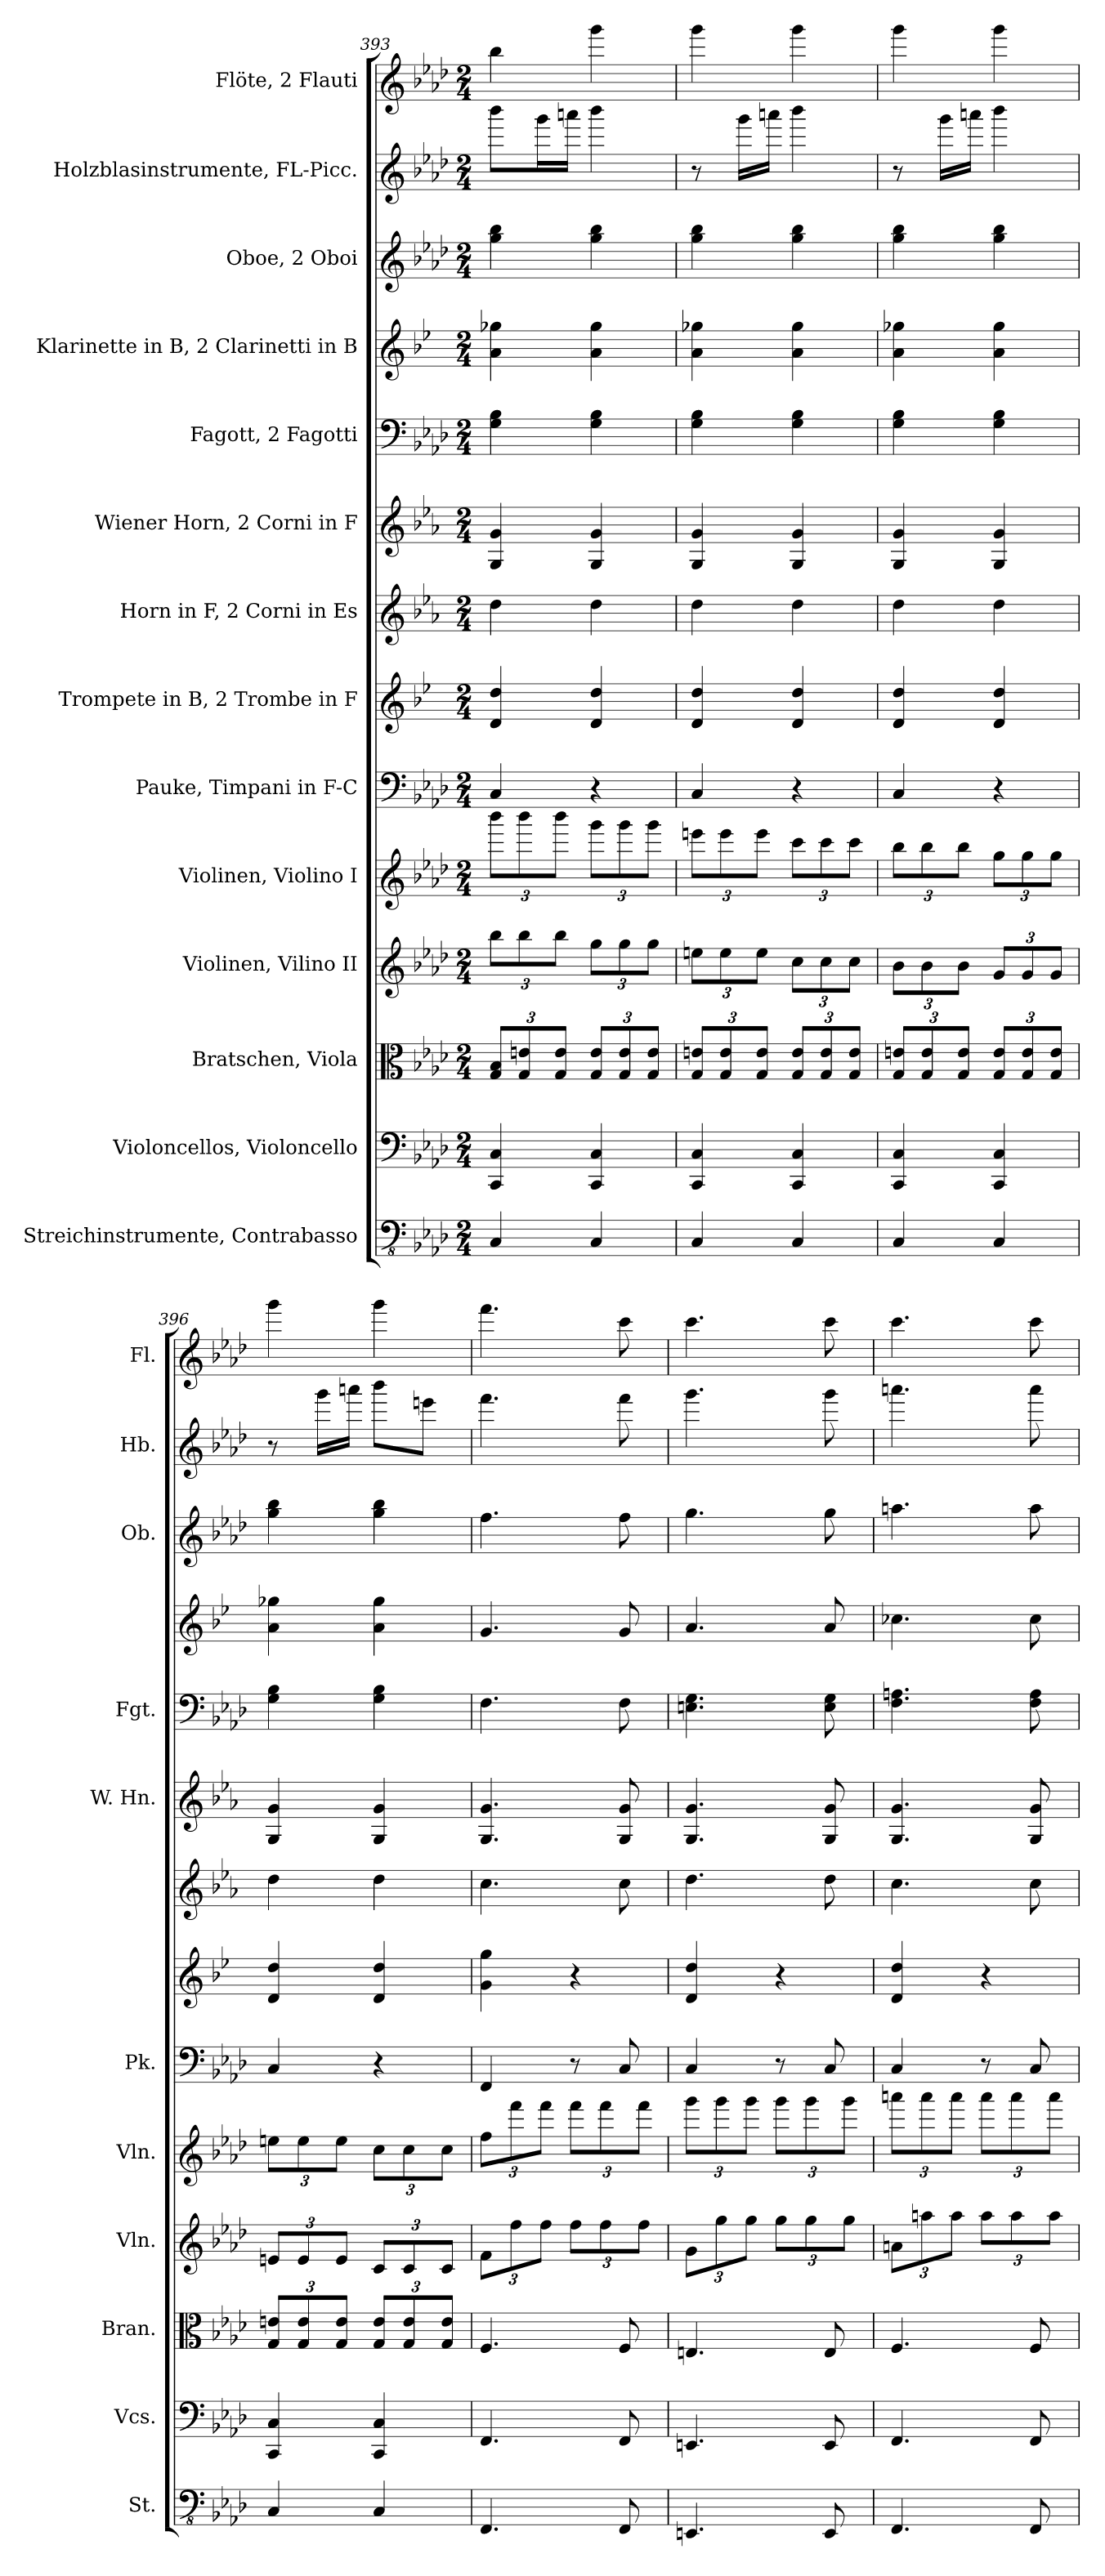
**kern	**kern	**kern	**kern	**kern	**kern	**kern	**kern	**kern	**kern	**kern	**kern	**kern	**kern
*part14	*part13	*part12	*part11	*part10	*part9	*part8	*part7	*part6	*part5	*part4	*part3	*part2	*part1
*staff14	*staff13	*staff12	*staff11	*staff10	*staff9	*staff8	*staff7	*staff6	*staff5	*staff4	*staff3	*staff2	*staff1
*I"Streichinstrumente, Contrabasso	*I"Violoncellos, Violoncello	*I"Bratschen, Viola	*I"Violinen, Vilino II	*I"Violinen, Violino I	*I"Pauke, Timpani in F-C	*I"Trompete in B, 2 Trombe in F	*I"Horn in F, 2 Corni in Es	*I"Wiener Horn, 2 Corni in F	*I"Fagott, 2 Fagotti	*I"Klarinette in B, 2 Clarinetti in B	*I"Oboe, 2 Oboi	*I"Holzblasinstrumente, FL-Picc.	*I"Flöte, 2 Flauti
*I'St.	*I'Vcs.	*I'Bran.	*I'Vln.	*I'Vln.	*I'Pk.	*	*	*I'W. Hn.	*I'Fgt.	*	*I'Ob.	*I'Hb.	*I'Fl.
*clefFv4	*clefF4	*clefC3	*clefG2	*clefG2	*clefF4	*clefG2	*clefG2	*clefG2	*clefF4	*clefG2	*clefG2	*clefG2	*clefG2
*	*	*	*	*	*	*ITrd1c2	*ITrd4c7	*ITrd4c7	*	*ITrd1c2	*	*	*
*k[b-e-a-d-]	*k[b-e-a-d-]	*k[b-e-a-d-]	*k[b-e-a-d-]	*k[b-e-a-d-]	*k[b-e-a-d-]	*k[b-e-a-d-]	*k[b-e-a-d-]	*k[b-e-a-d-]	*k[b-e-a-d-]	*k[b-e-a-d-]	*k[b-e-a-d-]	*k[b-e-a-d-]	*k[b-e-a-d-]
*M2/4	*M2/4	*M2/4	*M2/4	*M2/4	*M2/4	*M2/4	*M2/4	*M2/4	*M2/4	*M2/4	*M2/4	*M2/4	*M2/4
*	*	*Xbrackettup	*Xbrackettup	*Xbrackettup	*	*	*	*	*	*	*	*	*
=393	=393	=393	=393	=393	=393	=393	=393	=393	=393	=393	=393	=393	=393
4CC/	4CC/ 4C/	12G/ 12B-/L	12bb-\L	12bbb-\L	4C/	4c/ 4cc/	4g\	4C/ 4c/	4G\ 4B-\	4g\ 4ff-X\	4gg\ 4bb-\	8bbb-\L	4bb-\
.	.	12G/ 12en/	12bb-\	12bbb-\	.	.	.	.	.	.	.	.	.
.	.	.	.	.	.	.	.	.	.	.	.	16ggg\L	.
.	.	12G/ 12e/J	12bb-\J	12bbb-\J	.	.	.	.	.	.	.	.	.
.	.	.	.	.	.	.	.	.	.	.	.	16aaan\JJ	.
4CC/	4CC/ 4C/	12G/ 12e/L	12gg\L	12ggg\L	4r	4c/ 4cc/	4g\	4C/ 4c/	4G\ 4B-\	4g\ 4ff-\	4gg\ 4bb-\	4bbb-\	4ggg\
.	.	12G/ 12e/	12gg\	12ggg\	.	.	.	.	.	.	.	.	.
.	.	12G/ 12e/J	12gg\J	12ggg\J	.	.	.	.	.	.	.	.	.
=394	=394	=394	=394	=394	=394	=394	=394	=394	=394	=394	=394	=394	=394
4CC/	4CC/ 4C/	12G/ 12en/L	12een\L	12eeen\L	4C/	4c/ 4cc/	4g\	4C/ 4c/	4G\ 4B-\	4g\ 4ff-X\	4gg\ 4bb-\	8r	4ggg\
.	.	12G/ 12e/	12ee\	12eee\	.	.	.	.	.	.	.	.	.
.	.	.	.	.	.	.	.	.	.	.	.	16ggg\LL	.
.	.	12G/ 12e/J	12ee\J	12eee\J	.	.	.	.	.	.	.	.	.
.	.	.	.	.	.	.	.	.	.	.	.	16aaan\JJ	.
4CC/	4CC/ 4C/	12G/ 12e/L	12cc\L	12ccc\L	4r	4c/ 4cc/	4g\	4C/ 4c/	4G\ 4B-\	4g\ 4ff-\	4gg\ 4bb-\	4bbb-\	4ggg\
.	.	12G/ 12e/	12cc\	12ccc\	.	.	.	.	.	.	.	.	.
.	.	12G/ 12e/J	12cc\J	12ccc\J	.	.	.	.	.	.	.	.	.
!!LO:PB:g=z
=395	=395	=395	=395	=395	=395	=395	=395	=395	=395	=395	=395	=395	=395
4CC/	4CC/ 4C/	12G/ 12en/L	12b-\L	12bb-\L	4C/	4c/ 4cc/	4g\	4C/ 4c/	4G\ 4B-\	4g\ 4ff-X\	4gg\ 4bb-\	8r	4ggg\
.	.	12G/ 12e/	12b-\	12bb-\	.	.	.	.	.	.	.	.	.
.	.	.	.	.	.	.	.	.	.	.	.	16ggg\LL	.
.	.	12G/ 12e/J	12b-\J	12bb-\J	.	.	.	.	.	.	.	.	.
.	.	.	.	.	.	.	.	.	.	.	.	16aaan\JJ	.
4CC/	4CC/ 4C/	12G/ 12e/L	12g/L	12gg\L	4r	4c/ 4cc/	4g\	4C/ 4c/	4G\ 4B-\	4g\ 4ff-\	4gg\ 4bb-\	4bbb-\	4ggg\
.	.	12G/ 12e/	12g/	12gg\	.	.	.	.	.	.	.	.	.
.	.	12G/ 12e/J	12g/J	12gg\J	.	.	.	.	.	.	.	.	.
=396	=396	=396	=396	=396	=396	=396	=396	=396	=396	=396	=396	=396	=396
4CC/	4CC/ 4C/	12G/ 12en/L	12en/L	12een\L	4C/	4c/ 4cc/	4g\	4C/ 4c/	4G\ 4B-\	4g\ 4ff-X\	4gg\ 4bb-\	8r	4ggg\
.	.	12G/ 12e/	12e/	12ee\	.	.	.	.	.	.	.	.	.
.	.	.	.	.	.	.	.	.	.	.	.	16ggg\LL	.
.	.	12G/ 12e/J	12e/J	12ee\J	.	.	.	.	.	.	.	.	.
.	.	.	.	.	.	.	.	.	.	.	.	16aaan\JJ	.
4CC/	4CC/ 4C/	12G/ 12e/L	12c/L	12cc\L	4r	4c/ 4cc/	4g\	4C/ 4c/	4G\ 4B-\	4g\ 4ff-\	4gg\ 4bb-\	8bbb-\L	4ggg\
.	.	12G/ 12e/	12c/	12cc\	.	.	.	.	.	.	.	.	.
.	.	.	.	.	.	.	.	.	.	.	.	8eeen\J	.
.	.	12G/ 12e/J	12c/J	12cc\J	.	.	.	.	.	.	.	.	.
=397	=397	=397	=397	=397	=397	=397	=397	=397	=397	=397	=397	=397	=397
4.FFF/	4.FF/	4.F/	12f\L	12ff\L	4FF/	4f\ 4ff\	4.f\	4.C/ 4.c/	4.F\	4.f/	4.ff\	4.fff\	4.fff\
.	.	.	12ff\	12fff\	.	.	.	.	.	.	.	.	.
.	.	.	12ff\J	12fff\J	.	.	.	.	.	.	.	.	.
.	.	.	12ff\L	12fff\L	8r	4r	.	.	.	.	.	.	.
.	.	.	12ff\	12fff\	.	.	.	.	.	.	.	.	.
8FFF/	8FF/	8F/	.	.	8C/	.	8f\	8C/ 8c/	8F\	8f/	8ff\	8fff\	8ccc\
.	.	.	12ff\J	12fff\J	.	.	.	.	.	.	.	.	.
=398	=398	=398	=398	=398	=398	=398	=398	=398	=398	=398	=398	=398	=398
4.EEEn/	4.EEn/	4.En/	12g\L	12ggg\L	4C/	4c/ 4cc/	4.g\	4.C/ 4.c/	4.En\ 4.G\	4.g/	4.gg\	4.ggg\	4.ccc\
.	.	.	12gg\	12ggg\	.	.	.	.	.	.	.	.	.
.	.	.	12gg\J	12ggg\J	.	.	.	.	.	.	.	.	.
.	.	.	12gg\L	12ggg\L	8r	4r	.	.	.	.	.	.	.
.	.	.	12gg\	12ggg\	.	.	.	.	.	.	.	.	.
8EEE/	8EE/	8E/	.	.	8C/	.	8g\	8C/ 8c/	8E\ 8G\	8g/	8gg\	8ggg\	8ccc\
.	.	.	12gg\J	12ggg\J	.	.	.	.	.	.	.	.	.
!!LO:PB:g=z
=399	=399	=399	=399	=399	=399	=399	=399	=399	=399	=399	=399	=399	=399
4.FFF/	4.FF/	4.F/	12an\L	12aaan\L	4C/	4c/ 4cc/	4.f\	4.C/ 4.c/	4.F\ 4.An\	4.b--X\	4.aan\	4.aaan\	4.ccc\
.	.	.	12aan\	12aaa\	.	.	.	.	.	.	.	.	.
.	.	.	12aa\J	12aaa\J	.	.	.	.	.	.	.	.	.
.	.	.	12aa\L	12aaa\L	8r	4r	.	.	.	.	.	.	.
.	.	.	12aa\	12aaa\	.	.	.	.	.	.	.	.	.
8FFF/	8FF/	8F/	.	.	8C/	.	8f\	8C/ 8c/	8F\ 8A\	8b--\	8aa\	8aaa\	8ccc\
.	.	.	12aa\J	12aaa\J	.	.	.	.	.	.	.	.	.
=	=	=	=	=	=	=	=	=	=	=	=	=	=
*-	*-	*-	*-	*-	*-	*-	*-	*-	*-	*-	*-	*-	*-
